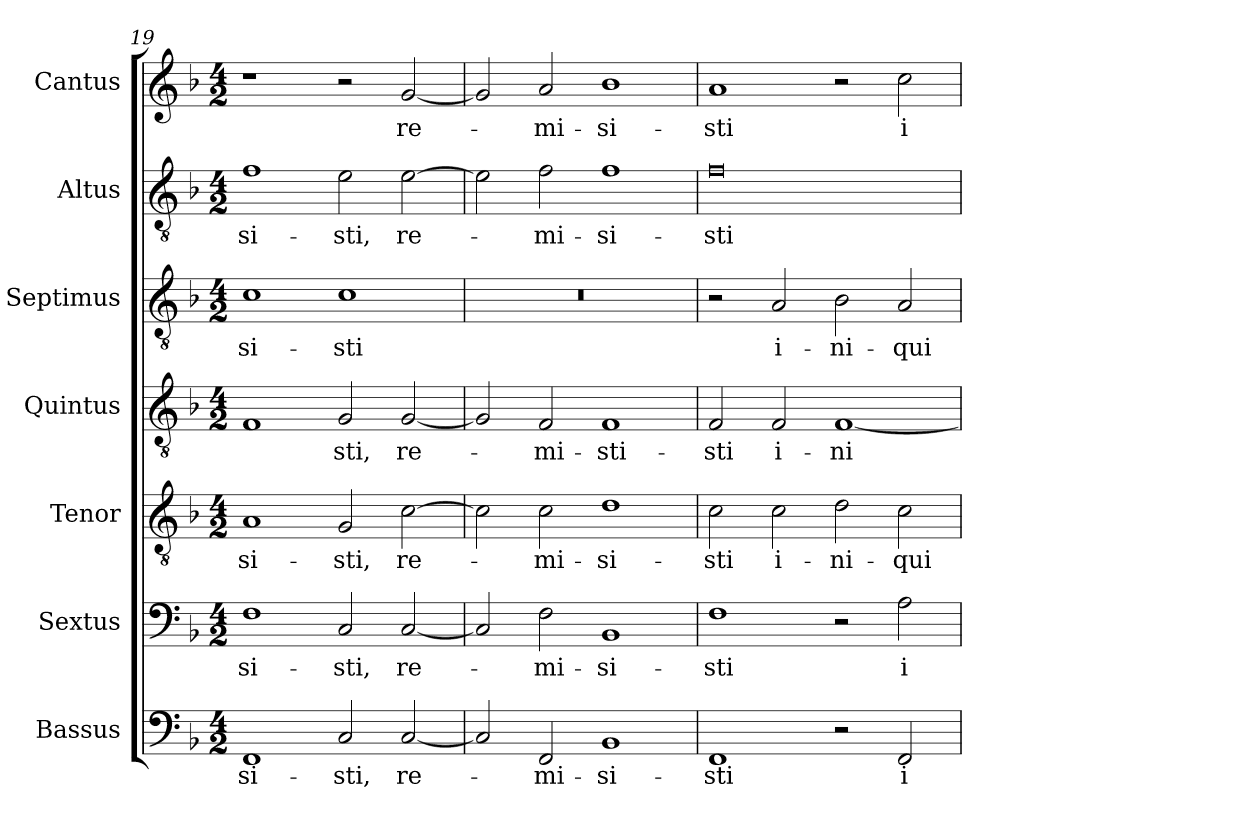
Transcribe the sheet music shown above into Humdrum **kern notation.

**kern	**text	**kern	**text	**kern	**text	**kern	**text	**kern	**text	**kern	**text	**kern	**text
*part7	*part7	*part6	*part6	*part5	*part5	*part4	*part4	*part3	*part3	*part2	*part2	*part1	*part1
*staff7	*staff7	*staff6	*staff6	*staff5	*staff5	*staff4	*staff4	*staff3	*staff3	*staff2	*staff2	*staff1	*staff1
*I"Bassus	*	*I"Sextus	*	*I"Tenor	*	*I"Quintus	*	*I"Septimus	*	*I"Altus	*	*I"Cantus	*
*I'B.	*	*	*	*I'T.	*	*	*	*	*	*I'A.	*	*I'C.	*
*clefF4	*	*clefF4	*	*clefGv2	*	*clefGv2	*	*clefGv2	*	*clefGv2	*	*clefG2	*
*	*	*	*	*ITrd7c12	*	*ITrd7c12	*	*ITrd7c12	*	*ITrd7c12	*	*	*
*k[b-]	*	*k[b-]	*	*k[b-]	*	*k[b-]	*	*k[b-]	*	*k[b-]	*	*k[b-]	*
*d:	*	*d:	*	*d:	*	*d:	*	*d:	*	*d:	*	*d:	*
*M4/2	*	*M4/2	*	*M4/2	*	*M4/2	*	*M4/2	*	*M4/2	*	*M4/2	*
=19	=19	=19	=19	=19	=19	=19	=19	=19	=19	=19	=19	=19	=19
!	!LO:LY:b:color=#000000	!	!	!	!	!	!	!	!	!	!	!	!
!	!	!	!LO:LY:b:color=#000000	!	!	!	!	!	!	!	!	!	!
!	!	!	!	!	!LO:LY:b:color=#000000	!	!	!	!	!	!	!	!
!	!	!	!	!	!	!	!	!	!LO:LY:b:color=#000000	!	!	!	!
!	!	!	!	!	!	!	!	!	!	!	!LO:LY:b:color=#000000	!	!
1FFi	-si-	1Fi	-si-	1AAi	-si-	1FFi	.	1Ci	-si-	1Fi	-si-	1r	.
!	!LO:LY:b:color=#000000	!	!	!	!	!	!	!	!	!	!	!	!
!	!	!	!LO:LY:b:color=#000000	!	!	!	!	!	!	!	!	!	!
!	!	!	!	!	!LO:LY:b:color=#000000	!	!	!	!	!	!	!	!
!	!	!	!	!	!	!	!LO:LY:b:color=#000000	!	!	!	!	!	!
!	!	!	!	!	!	!	!	!	!LO:LY:b:color=#000000	!	!	!	!
!	!	!	!	!	!	!	!	!	!	!	!LO:LY:b:color=#000000	!	!
2Ci/	-sti,	2Ci/	-sti,	2GGi/	-sti,	2GGi/	-sti,	1Ci	-sti	2Ei\	-sti,	2r	.
!	!LO:LY:b:color=#000000	!	!	!	!	!	!	!	!	!	!	!	!
!	!	!	!LO:LY:b:color=#000000	!	!	!	!	!	!	!	!	!	!
!	!	!	!	!	!LO:LY:b:color=#000000	!	!	!	!	!	!	!	!
!	!	!	!	!	!	!	!LO:LY:b:color=#000000	!	!	!	!	!	!
!	!	!	!	!	!	!	!	!	!	!	!LO:LY:b:color=#000000	!	!
!	!	!	!	!	!	!	!	!	!	!	!	!	!LO:LY:b:color=#000000
[2Ci/	re-	[2Ci/	re-	[2Ci\	re-	[2GGi/	re-	.	.	[2Ei\	re-	[2gi/	re-
=20	=20	=20	=20	=20	=20	=20	=20	=20	=20	=20	=20	=20	=20
!	!	!	!	!	!	!	!	!LO:N:vis=1	!	!	!	!	!
2Ci/]	.	2Ci/]	.	2Ci\]	.	2GGi/]	.	0r	.	2Ei\]	.	2gi/]	.
!	!LO:LY:b:color=#000000	!	!	!	!	!	!	!	!	!	!	!	!
!	!	!	!LO:LY:b:color=#000000	!	!	!	!	!	!	!	!	!	!
!	!	!	!	!	!LO:LY:b:color=#000000	!	!	!	!	!	!	!	!
!	!	!	!	!	!	!	!LO:LY:b:color=#000000	!	!	!	!	!	!
!	!	!	!	!	!	!	!	!	!	!	!LO:LY:b:color=#000000	!	!
!	!	!	!	!	!	!	!	!	!	!	!	!	!LO:LY:b:color=#000000
2FFi/	-mi-	2Fi\	-mi-	2Ci\	-mi-	2FFi/	-mi-	.	.	2Fi\	-mi-	2ai/	-mi-
!	!LO:LY:b:color=#000000	!	!	!	!	!	!	!	!	!	!	!	!
!	!	!	!LO:LY:b:color=#000000	!	!	!	!	!	!	!	!	!	!
!	!	!	!	!	!LO:LY:b:color=#000000	!	!	!	!	!	!	!	!
!	!	!	!	!	!	!	!LO:LY:b:color=#000000	!	!	!	!	!	!
!	!	!	!	!	!	!	!	!	!	!	!LO:LY:b:color=#000000	!	!
!	!	!	!	!	!	!	!	!	!	!	!	!	!LO:LY:b:color=#000000
1BB-i	-si-	1BB-i	-si-	1Di	-si-	1FFi	-sti-	.	.	1Fi	-si-	1b-i	-si-
=21	=21	=21	=21	=21	=21	=21	=21	=21	=21	=21	=21	=21	=21
!	!LO:LY:b:color=#000000	!	!	!	!	!	!	!	!	!	!	!	!
!	!	!	!LO:LY:b:color=#000000	!	!	!	!	!	!	!	!	!	!
!	!	!	!	!	!LO:LY:b:color=#000000	!	!	!	!	!	!	!	!
!	!	!	!	!	!	!	!LO:LY:b:color=#000000	!	!	!	!	!	!
!	!	!	!	!	!	!	!	!	!	!	!LO:LY:b:color=#000000	!	!
!	!	!	!	!	!	!	!	!	!	!	!	!	!LO:LY:b:color=#000000
1FFi	-sti	1Fi	-sti	2Ci\	-sti	2FFi/	-sti	2r	.	0Fi	-sti	1ai	-sti
!	!	!	!	!	!LO:LY:b:color=#000000	!	!	!	!	!	!	!	!
!	!	!	!	!	!	!	!LO:LY:b:color=#000000	!	!	!	!	!	!
!	!	!	!	!	!	!	!	!	!LO:LY:b:color=#000000	!	!	!	!
.	.	.	.	2Ci\	i-	2FFi/	i-	2AAi/	i-	.	.	.	.
!	!	!	!	!	!LO:LY:b:color=#000000	!	!	!	!	!	!	!	!
!	!	!	!	!	!	!	!LO:LY:b:color=#000000	!	!	!	!	!	!
!	!	!	!	!	!	!	!	!	!LO:LY:b:color=#000000	!	!	!	!
2r	.	2r	.	2Di\	-ni-	[1FFi	-ni-	2BB-i\	-ni-	.	.	2r	.
!	!LO:LY:b:color=#000000	!	!	!	!	!	!	!	!	!	!	!	!
!	!	!	!LO:LY:b:color=#000000	!	!	!	!	!	!	!	!	!	!
!	!	!	!	!	!LO:LY:b:color=#000000	!	!	!	!	!	!	!	!
!	!	!	!	!	!	!	!	!	!LO:LY:b:color=#000000	!	!	!	!
!	!	!	!	!	!	!	!	!	!	!	!	!	!LO:LY:b:color=#000000
2FFi/	i-	2Ai\	i-	2Ci\	-qui-	.	.	2AAi/	-qui-	.	.	2cci\	i-
=	=	=	=	=	=	=	=	=	=	=	=	=	=
*-	*-	*-	*-	*-	*-	*-	*-	*-	*-	*-	*-	*-	*-
